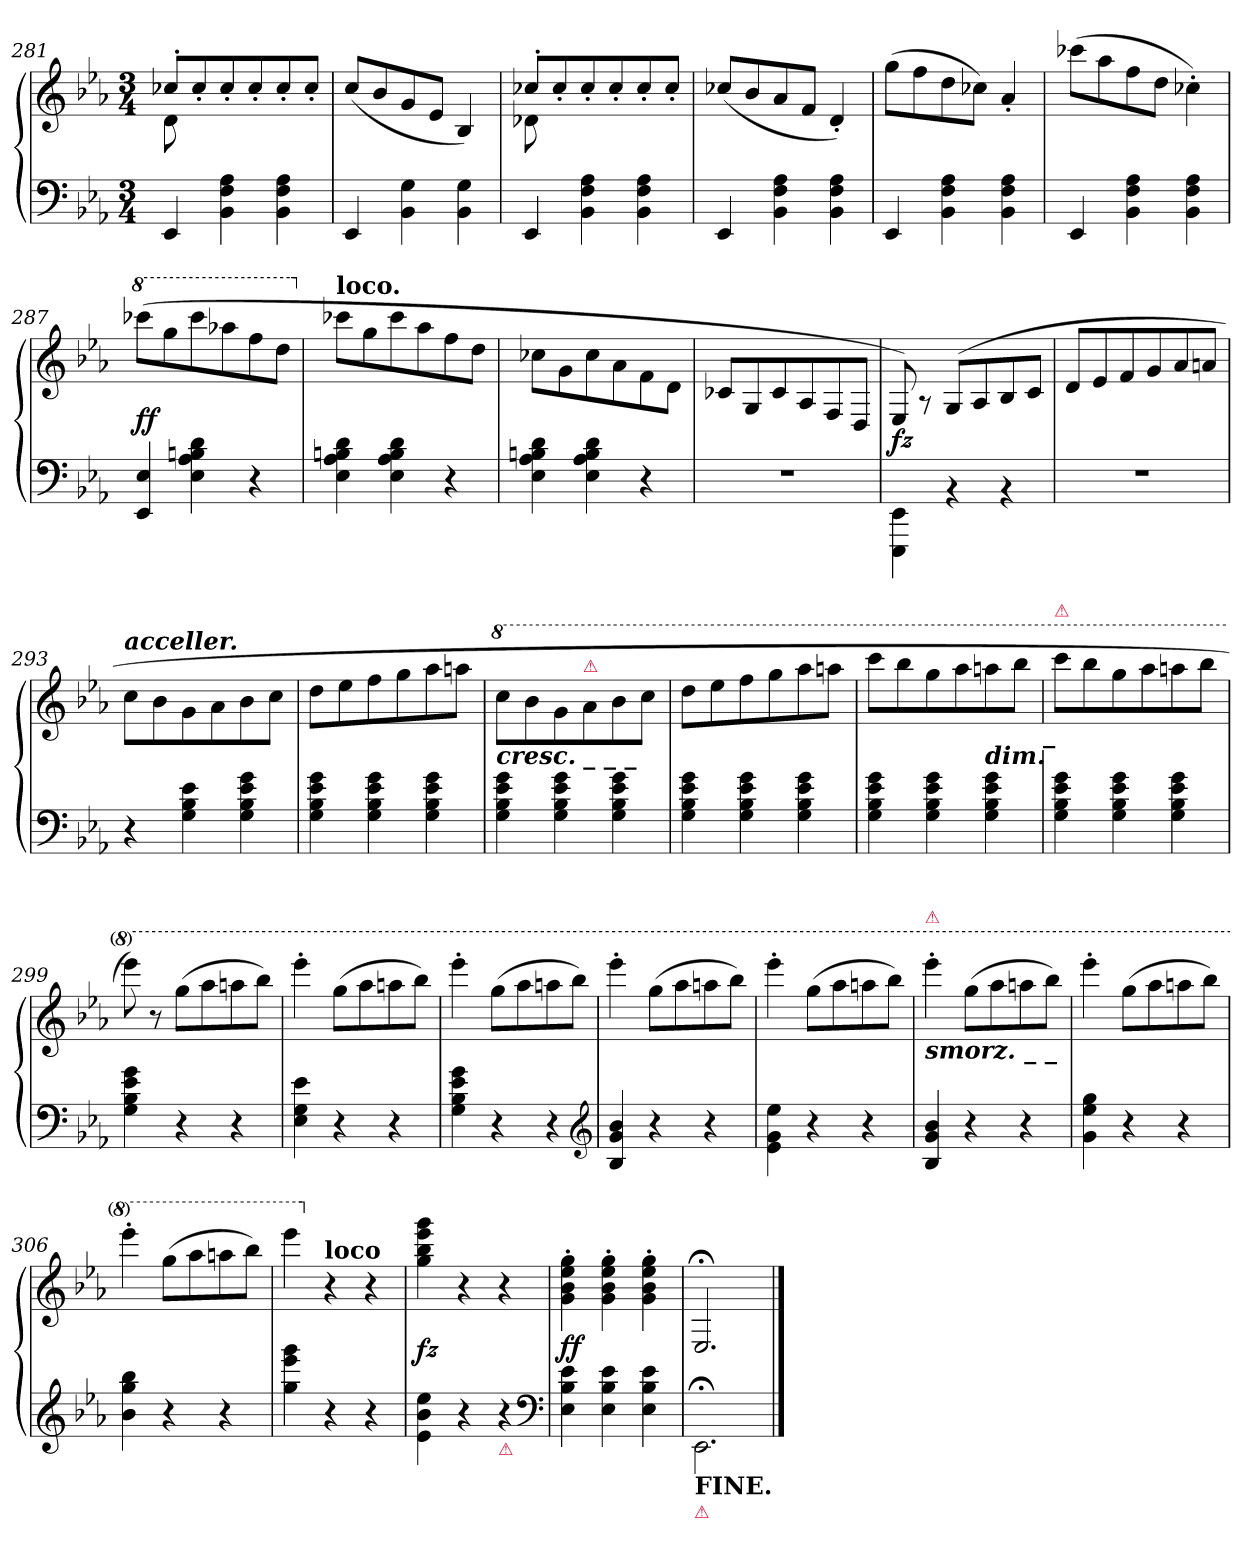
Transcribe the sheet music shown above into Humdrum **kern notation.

**kern	**kern	**dynam
*part1	*part1	*part1
*staff2	*staff1	*staff1/2
*clefF4	*clefG2	*
*k[b-e-a-]	*k[b-e-a-]	*
*M3/4	*M3/4	*
=281	=281	=281
*	*^	*
4EE-	8cc-X'<L	8d	.
.	8cc-'<	8ryy	.
4BB- 4F 4A-	8cc-'<	2ryy	.
.	8cc-'<	.	.
4BB- 4F 4A-	8cc-'<	.	.
.	8cc-'<J	.	.
*	*v	*v	*
=282	=282	=282
4EE-	(<8ccL	.
.	8b-	.
4BB- 4G	8g	.
.	8e-J	.
4BB- 4G	4B-)	.
=283	=283	=283
*	*^	*
4EE-	8cc-X'<L	8d-X	.
.	8cc-'<	8ryy	.
4BB- 4F 4A-	8cc-'<	2ryy	.
.	8cc-'<	.	.
4BB- 4F 4A-	8cc-'<	.	.
.	8cc-'<J	.	.
*	*v	*v	*
=284	=284	=284
4EE-	(<8cc-XL	.
.	8b-	.
4BB- 4F 4A-	8a-	.
.	8fJ	.
4BB- 4F 4A-	4d'<)	.
=285	=285	=285
4EE-	(>8ggL	.
.	8ff	.
4BB- 4F 4A-	8dd	.
.	8cc-XJ)	.
4BB- 4F 4A-	4a-'<	.
=286	=286	=286
4EE-	(>8ccc-XL	.
.	8aa-	.
4BB- 4F 4A-	8ff	.
.	8ddJ	.
4BB- 4F 4A-	4cc-X'>)	.
=287	=287	=287
*	*8va	*
4EE- 4E-	(>8cccc-XL	ff
.	8ggg	.
4E- 4A- 4Bn 4d	8cccc-	.
.	8aaa-X	.
4r	8fff	.
.	8dddJ	.
=288	=288	=288
*	*X8va	*
!	!LO:TX:a:B:t=loco.	!
4E- 4A- 4Bn 4d	8ccc-XL	.
.	8gg	.
4E- 4A- 4B 4d	8ccc-	.
.	8aa-	.
4r	8ff	.
.	8ddJ	.
=289	=289	=289
4E- 4A- 4Bn 4d	8cc-X\L	.
.	8g	.
4E- 4A- 4B 4d	8cc-	.
.	8a-	.
4r	8f	.
.	8dJ	.
=290	=290	=290
2.r	8c-X/L	.
.	8G/	.
.	8c-/	.
.	8A-/	.
.	8F/	.
.	8D/J	.
=291	=291	=291
4EEE-\ 4EE-\	8E-/)	fz
.	8rA	.
4rBB	(>8G/L	.
.	8A-/	.
4rBB	8B-/	.
.	8c/J	.
=292	=292	=292
2.r	8dL	.
.	8e-	.
.	8f	.
.	8g	.
.	8a-	.
.	8anJ	.
=293	=293	=293
!	!LO:TX:a:Bi:t=acceller.	!
4r	8cc\L	.
.	8b-	.
4G 4B- 4e-	8g	.
.	8a-	.
4G 4B- 4e- 4g	8b-	.
.	8ccJ	.
=294	=294	=294
4G 4B- 4e- 4g	8ddL	.
.	8ee-	.
4G 4B- 4e- 4g	8ff	.
.	8gg	.
4G 4B- 4e- 4g	8aa-	.
.	8aanJ	.
=295	=295	=295
*	*8va	*
!	!LO:TX:c:Bi:t=cresc.	!
4G 4B- 4e- 4g	8ccc\L	.
.	8bb-	.
4G 4B- 4e- 4g	8gg	.
!	!LO:TX:b:B:t=_ _ _	!
!	!LO:TX:a:color=crimson:t=⚠	!
.	8aa-	.
4G 4B- 4e- 4g	8bb-	.
.	8cccJ	.
=296	=296	=296
4G 4B- 4e- 4g	8dddL	.
.	8eee-	.
4G 4B- 4e- 4g	8fff	.
.	8ggg	.
4G 4B- 4e- 4g	8aaa-	.
.	8aaanJ	.
=297	=297	=297
4G 4B- 4e- 4g	8ccccL	.
.	8bbb-	.
4G 4B- 4e- 4g	8ggg	.
.	8aaa-	.
!	!LO:TX:c:Bi:t=dim.	!
4G 4B- 4e- 4g	8aaan	.
.	8bbb-J	.
!	!LO:TX:b:B:t=_	!
=298	=298	=298
!	!LO:TX:a:color=crimson:t=⚠	!
4G 4B- 4e- 4g	8ccccL	.
.	8bbb-	.
4G 4B- 4e- 4g	8ggg	.
.	8aaa-	.
4G 4B- 4e- 4g	8aaan	.
.	8bbb-J	.
=299	=299	=299
4G 4B- 4e- 4g	8eeee-)	.
.	8r	.
4r	(>8gggL	.
.	8aaa-	.
4r	8aaan	.
.	8bbb-J)	.
=300	=300	=300
4E- 4G 4e-	4eeee-'>	.
4r	(>8gggL	.
.	8aaa-	.
4r	8aaan	.
.	8bbb-J)	.
=301	=301	=301
4G 4B- 4e- 4g	4eeee-'>	.
4r	(>8gggL	.
.	8aaa-	.
4r	8aaan	.
.	8bbb-J)	.
*clefG2	*	*
=302	=302	=302
4B- 4g 4b-	4eeee-'>	.
4r	(>8gggL	.
.	8aaa-	.
4r	8aaan	.
.	8bbb-J)	.
=303	=303	=303
4e-\ 4g\ 4ee-\	4eeee-'>	.
4r	(>8gggL	.
.	8aaa-	.
4r	8aaan	.
.	8bbb-J)	.
=304	=304	=304
!	!LO:TX:b:Bi:t=smorz. _ _	!
!	!LO:TX:a:color=crimson:t=⚠	!
4B- 4g 4b-	4eeee-'>	.
4r	(>8gggL	.
.	8aaa-	.
4r	8aaan	.
.	8bbb-J)	.
=305	=305	=305
4g 4ee- 4gg	4eeee-'>	.
4r	(>8gggL	.
.	8aaa-	.
4r	8aaan	.
.	8bbb-J)	.
=306	=306	=306
4b- 4gg 4bb-	4eeee-'>	.
4r	(>8gggL	.
.	8aaa-	.
4r	8aaan	.
.	8bbb-J)	.
=307	=307	=307
4gg 4eee- 4ggg	4eeee-	.
*	*X8va	*
!	!LO:TX:a:B:t=loco	!
4r	4r	.
4r	4r	.
=308	=308	=308
4e-\ 4b-\ 4ee-\	4gg 4bb- 4eee- 4ggg	fz
4r	4r	.
!LO:TX:b:color=crimson:t=⚠	!	!
4r	4r	.
*clefF4	*	*
=309	=309	=309
4E- 4B- 4e-	4g'> 4b-'> 4ee-'> 4gg'>	ff
4E- 4B- 4e-	4g'> 4b-'> 4ee-'> 4gg'>	.
4E- 4B- 4e-	4g'> 4b-'> 4ee-'> 4gg'>	.
=310	=310	=310
!LO:TX:b:B:t=FINE.	!	!
!LO:TX:b:color=crimson:t=⚠	!	!
2.EE-;\	2.E-;</	.
==	==	==
*-	*-	*-
